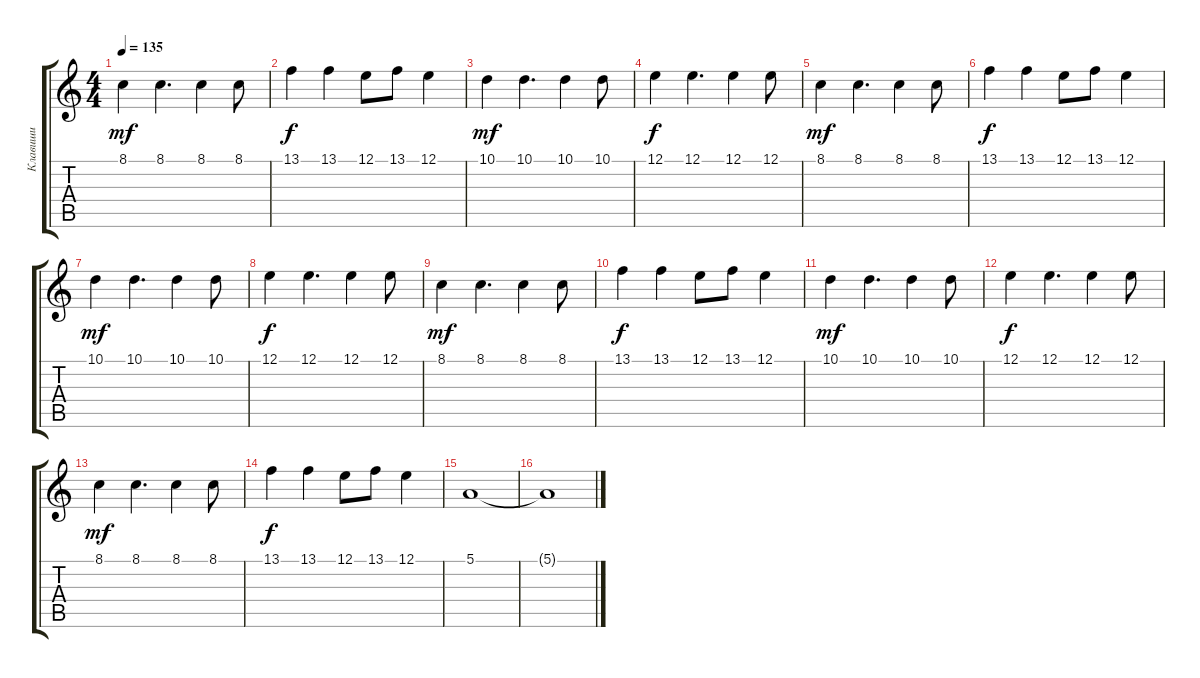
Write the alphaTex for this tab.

\track ("Клавиши" "Клавиши") {instrument lead2sawtooth}
\staff {score tabs}
\tuning (E4 B3 G3 D3 A2 D2) {hide}
\ts (4 4)
\tempo 135
\clef g2
\ks c
8.1.4{dy mf} 8.1.4{d} 8.1.4 8.1.8 |
13.1.4{dy f} 13.1.4 12.1.8 13.1.8 12.1.4 |
10.1.4{dy mf instrument pad4choir} 10.1.4{d} 10.1.4 10.1.8 |
12.1.4{dy f} 12.1.4{d} 12.1.4 12.1.8 |
8.1.4{dy mf} 8.1.4{d} 8.1.4 8.1.8 |
13.1.4{dy f} 13.1.4 12.1.8 13.1.8 12.1.4 |
10.1.4{dy mf instrument pad4choir} 10.1.4{d} 10.1.4 10.1.8 |
12.1.4{dy f} 12.1.4{d} 12.1.4 12.1.8 |
8.1.4{dy mf} 8.1.4{d} 8.1.4 8.1.8 |
13.1.4{dy f} 13.1.4 12.1.8 13.1.8 12.1.4 |
10.1.4{dy mf instrument pad4choir} 10.1.4{d} 10.1.4 10.1.8 |
12.1.4{dy f} 12.1.4{d} 12.1.4 12.1.8 |
8.1.4{dy mf} 8.1.4{d} 8.1.4 8.1.8 |
13.1.4{dy f} 13.1.4 12.1.8 13.1.8 12.1.4 |
5.1.1{volume 0} |
5.1{t}.1
